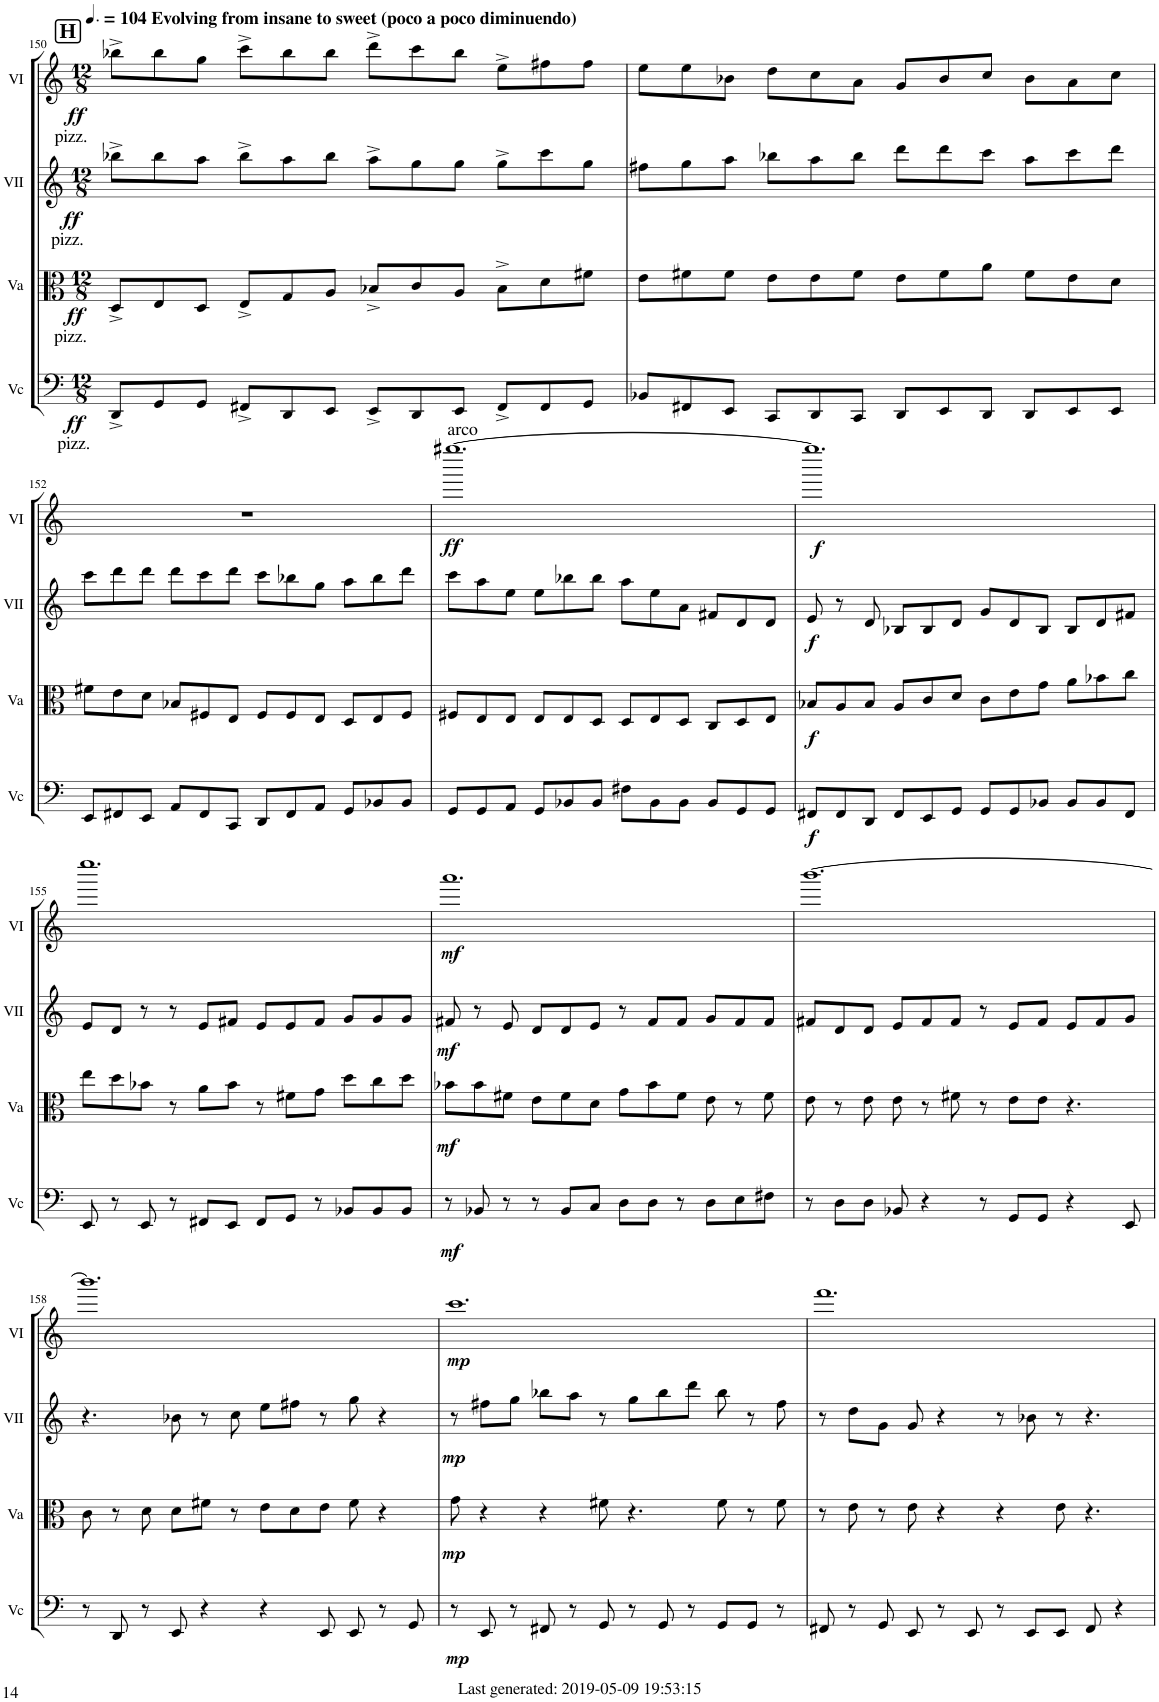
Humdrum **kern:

**kern	**dynam	**kern	**dynam	**kern	**dynam	**kern	**dynam
*part4	*part4	*part3	*part3	*part2	*part2	*part1	*part1
*staff4	*staff4	*staff3	*staff3	*staff2	*staff2	*staff1	*staff1
*I"Vc	*	*I"Va	*	*I"VII	*	*I"VI	*
*I'Vc	*	*I'Va	*	*I'VII	*	*I'VI	*
!!LO:PB:g=z
*clefF4	*	*clefC3	*	*clefG2	*	*clefG2	*
*k[]	*	*k[]	*	*k[]	*	*k[]	*
*M12/8	*	*M12/8	*	*M12/8	*	*M12/8	*
*MM156	*	*MM156	*	*MM156	*	*MM156	*
!!LO:REH:place=s1:a:B:cj:fs=14.284:t=H
=150	=150	=150	=150	=150	=150	=150	=150
!	!	!	!	!	!	!LO:TX:a:B:t=Evolving from insane to sweet (poco a poco diminuendo)	!
!	!	!	!	!	!	!LO:TX:b:t=pizz.	!
!	!	!	!	!LO:TX:b:t=pizz.	!	!	!
!	!	!LO:TX:b:t=pizz.	!	!	!	!	!
!LO:TX:b:t=pizz.	!	!	!	!	!	!	!
!	!LO:DY:b	!	!LO:DY:b	!	!LO:DY:b	!	!LO:DY:b
8DD^/L	ff	8D^/L	ff	8bb-X^\L	ff	8bb-X^\L	ff
8GG/	.	8E/	.	8bb-\	.	8bb-\	.
8GG/J	.	8D/J	.	8aa\J	.	8gg\J	.
8FF#X^/L	.	8E^/L	.	8bb-^\L	.	8ccc^\L	.
8DD/	.	8G/	.	8aa\	.	8bb-\	.
8EE/J	.	8A/J	.	8bb-\J	.	8bb-\J	.
8EE^/L	.	8B-X^/L	.	8aa^\L	.	8ddd^\L	.
8DD/	.	8c/	.	8gg\	.	8ccc\	.
8EE/J	.	8A/J	.	8gg\J	.	8bb-\J	.
8FF#^/L	.	8B-^\L	.	8gg^\L	.	8ee^\L	.
8FF#/	.	8d\	.	8ccc\	.	8ff#X\	.
8GG/J	.	8f#X\J	.	8gg\J	.	8ff#\J	.
=151	=151	=151	=151	=151	=151	=151	=151
8BB-X/L	.	8e\L	.	8ff#X\L	.	8ee\L	.
8FF#X/	.	8f#X\	.	8gg\	.	8ee\	.
8EE/J	.	8f#\J	.	8aa\J	.	8b-X\J	.
8CC/L	.	8e\L	.	8bb-X\L	.	8dd\L	.
8DD/	.	8e\	.	8aa\	.	8cc\	.
8CC/J	.	8f#\J	.	8bb-\J	.	8a\J	.
8DD/L	.	8e\L	.	8ddd\L	.	8g/L	.
8EE/	.	8f#\	.	8ddd\	.	8b-/	.
8DD/J	.	8a\J	.	8ccc\J	.	8cc/J	.
8DD/L	.	8f#\L	.	8aa\L	.	8b-\L	.
8EE/	.	8e\	.	8ccc\	.	8a\	.
8EE/J	.	8d\J	.	8ddd\J	.	8cc\J	.
!!LO:LB:g=z
=152	=152	=152	=152	=152	=152	=152	=152
8EE/L	.	8f#X\L	.	8ccc\L	.	1.r	.
8FF#X/	.	8e\	.	8ddd\	.	.	.
8EE/J	.	8d\J	.	8ddd\J	.	.	.
8AA/L	.	8B-X/L	.	8ddd\L	.	.	.
8FF#/	.	8F#X/	.	8ccc\	.	.	.
8CC/J	.	8E/J	.	8ddd\J	.	.	.
8DD/L	.	8F#/L	.	8ccc\L	.	.	.
8FF#/	.	8F#/	.	8bb-X\	.	.	.
8AA/J	.	8E/J	.	8gg\J	.	.	.
8GG/L	.	8D/L	.	8aa\L	.	.	.
8BB-X/	.	8E/	.	8bb-\	.	.	.
8BB-/J	.	8F#/J	.	8ddd\J	.	.	.
=153	=153	=153	=153	=153	=153	=153	=153
!	!	!	!	!	!	!LO:TX:a:t=arco	!
!	!	!	!	!	!	!	!LO:DY:b
8GG/L	.	8F#X/L	.	8ccc\L	.	[1.gggg#X	ff
8GG/	.	8E/	.	8aa\	.	.	.
8AA/J	.	8E/J	.	8ee\J	.	.	.
8GG/L	.	8E/L	.	8ee\L	.	.	.
8BB-X/	.	8E/	.	8bb-X\	.	.	.
8BB-/J	.	8D/J	.	8bb-\J	.	.	.
8F#X\L	.	8D/L	.	8aa\L	.	.	.
8BB-\	.	8E/	.	8ee\	.	.	.
8BB-\J	.	8D/J	.	8a\J	.	.	.
8BB-/L	.	8C/L	.	8f#X/L	.	.	.
8GG/	.	8D/	.	8d/	.	.	.
8GG/J	.	8E/J	.	8d/J	.	.	.
=154	=154	=154	=154	=154	=154	=154	=154
!	!LO:DY:b	!	!LO:DY:b	!	!LO:DY:b	!	!LO:DY:b
8FF#X/L	f	8B-X/L	f	8e/	f	1.gggg#]	f
8FF#/	.	8A/	.	8r	.	.	.
8DD/J	.	8B-/J	.	8d/	.	.	.
8FF#/L	.	8A/L	.	8B-X/L	.	.	.
8EE/	.	8c/	.	8B-/	.	.	.
8GG/J	.	8d/J	.	8d/J	.	.	.
8GG/L	.	8c\L	.	8g/L	.	.	.
8GG/	.	8e\	.	8d/	.	.	.
8BB-X/J	.	8g\J	.	8B-/J	.	.	.
8BB-/L	.	8a\L	.	8B-/L	.	.	.
8BB-/	.	8b-X\	.	8d/	.	.	.
8FF#/J	.	8cc\J	.	8f#X/J	.	.	.
!!LO:LB:g=z
=155	=155	=155	=155	=155	=155	=155	=155
8EE/	.	8ee\L	.	8e/L	.	1.eeee	.
8r	.	8dd\	.	8d/J	.	.	.
8EE/	.	8b-X\J	.	8r	.	.	.
8r	.	8r	.	8r	.	.	.
8FF#X/L	.	8a\L	.	8e/L	.	.	.
8EE/J	.	8b-\J	.	8f#X/J	.	.	.
8FF#/L	.	8r	.	8e/L	.	.	.
8GG/J	.	8f#X\L	.	8e/	.	.	.
8r	.	8g\J	.	8f#/J	.	.	.
8BB-X/L	.	8dd\L	.	8g/L	.	.	.
8BB-/	.	8cc\	.	8g/	.	.	.
8BB-/J	.	8dd\J	.	8g/J	.	.	.
=156	=156	=156	=156	=156	=156	=156	=156
!	!LO:DY:b	!	!LO:DY:b	!	!LO:DY:b	!	!LO:DY:b
8r	mf	8b-X\L	mf	8f#X/	mf	1.aaa	mf
8BB-X/	.	8b-\	.	8r	.	.	.
8r	.	8f#X\J	.	8e/	.	.	.
8r	.	8e\L	.	8d/L	.	.	.
8BB-/L	.	8f#\	.	8d/	.	.	.
8C/J	.	8d\J	.	8e/J	.	.	.
8D\L	.	8g\L	.	8r	.	.	.
8D\J	.	8b-\	.	8f#/L	.	.	.
8r	.	8f#\J	.	8f#/J	.	.	.
8D\L	.	8e\	.	8g/L	.	.	.
8E\	.	8r	.	8f#/	.	.	.
8F#X\J	.	8f#\	.	8f#/J	.	.	.
=157	=157	=157	=157	=157	=157	=157	=157
8r	.	8e\	.	8f#X/L	.	[1.bbb	.
8D\L	.	8r	.	8d/	.	.	.
8D\J	.	8e\	.	8d/J	.	.	.
8BB-X/	.	8e\	.	8e/L	.	.	.
4r	.	8r	.	8f#/	.	.	.
.	.	8f#X\	.	8f#/J	.	.	.
8r	.	8r	.	8r	.	.	.
8GG/L	.	8e\L	.	8e/L	.	.	.
8GG/J	.	8e\J	.	8f#/J	.	.	.
4r	.	4.r	.	8e/L	.	.	.
.	.	.	.	8f#/	.	.	.
8EE/	.	.	.	8g/J	.	.	.
!!LO:LB:g=z
=158	=158	=158	=158	=158	=158	=158	=158
8r	.	8c\	.	4.r	.	1.bbb]	.
8DD/	.	8r	.	.	.	.	.
8r	.	8d\	.	.	.	.	.
8EE/	.	8d\L	.	8b-X\	.	.	.
4r	.	8f#X\J	.	8r	.	.	.
.	.	8r	.	8cc\	.	.	.
4r	.	8e\L	.	8ee\L	.	.	.
.	.	8d\	.	8ff#X\J	.	.	.
8EE/	.	8e\J	.	8r	.	.	.
8EE/	.	8f#\	.	8gg\	.	.	.
8r	.	4r	.	4r	.	.	.
8GG/	.	.	.	.	.	.	.
=159	=159	=159	=159	=159	=159	=159	=159
!	!LO:DY:b	!	!LO:DY:b	!	!LO:DY:b	!	!LO:DY:b
8r	mp	8g\	mp	8r	mp	1.ccc	mp
8EE/	.	4r	.	8ff#X\L	.	.	.
8r	.	.	.	8gg\J	.	.	.
8FF#X/	.	4r	.	8bb-X\L	.	.	.
8r	.	.	.	8aa\J	.	.	.
8GG/	.	8f#X\	.	8r	.	.	.
8r	.	4.r	.	8gg\L	.	.	.
8GG/	.	.	.	8bb-\	.	.	.
8r	.	.	.	8ddd\J	.	.	.
8GG/L	.	8f#\	.	8bb-\	.	.	.
8GG/J	.	8r	.	8r	.	.	.
8r	.	8f#\	.	8ff#\	.	.	.
=160	=160	=160	=160	=160	=160	=160	=160
8FF#X/	.	8r	.	8r	.	1.fff	.
8r	.	8e\	.	8dd\L	.	.	.
8GG/	.	8r	.	8g\J	.	.	.
8EE/	.	8e\	.	8g/	.	.	.
8r	.	4r	.	4r	.	.	.
8EE/	.	.	.	.	.	.	.
8r	.	4r	.	8r	.	.	.
8EE/L	.	.	.	8b-X\	.	.	.
8EE/J	.	8e\	.	8r	.	.	.
8FF#/	.	4.r	.	4.r	.	.	.
4r	.	.	.	.	.	.	.
=	=	=	=	=	=	=	=
*-	*-	*-	*-	*-	*-	*-	*-
